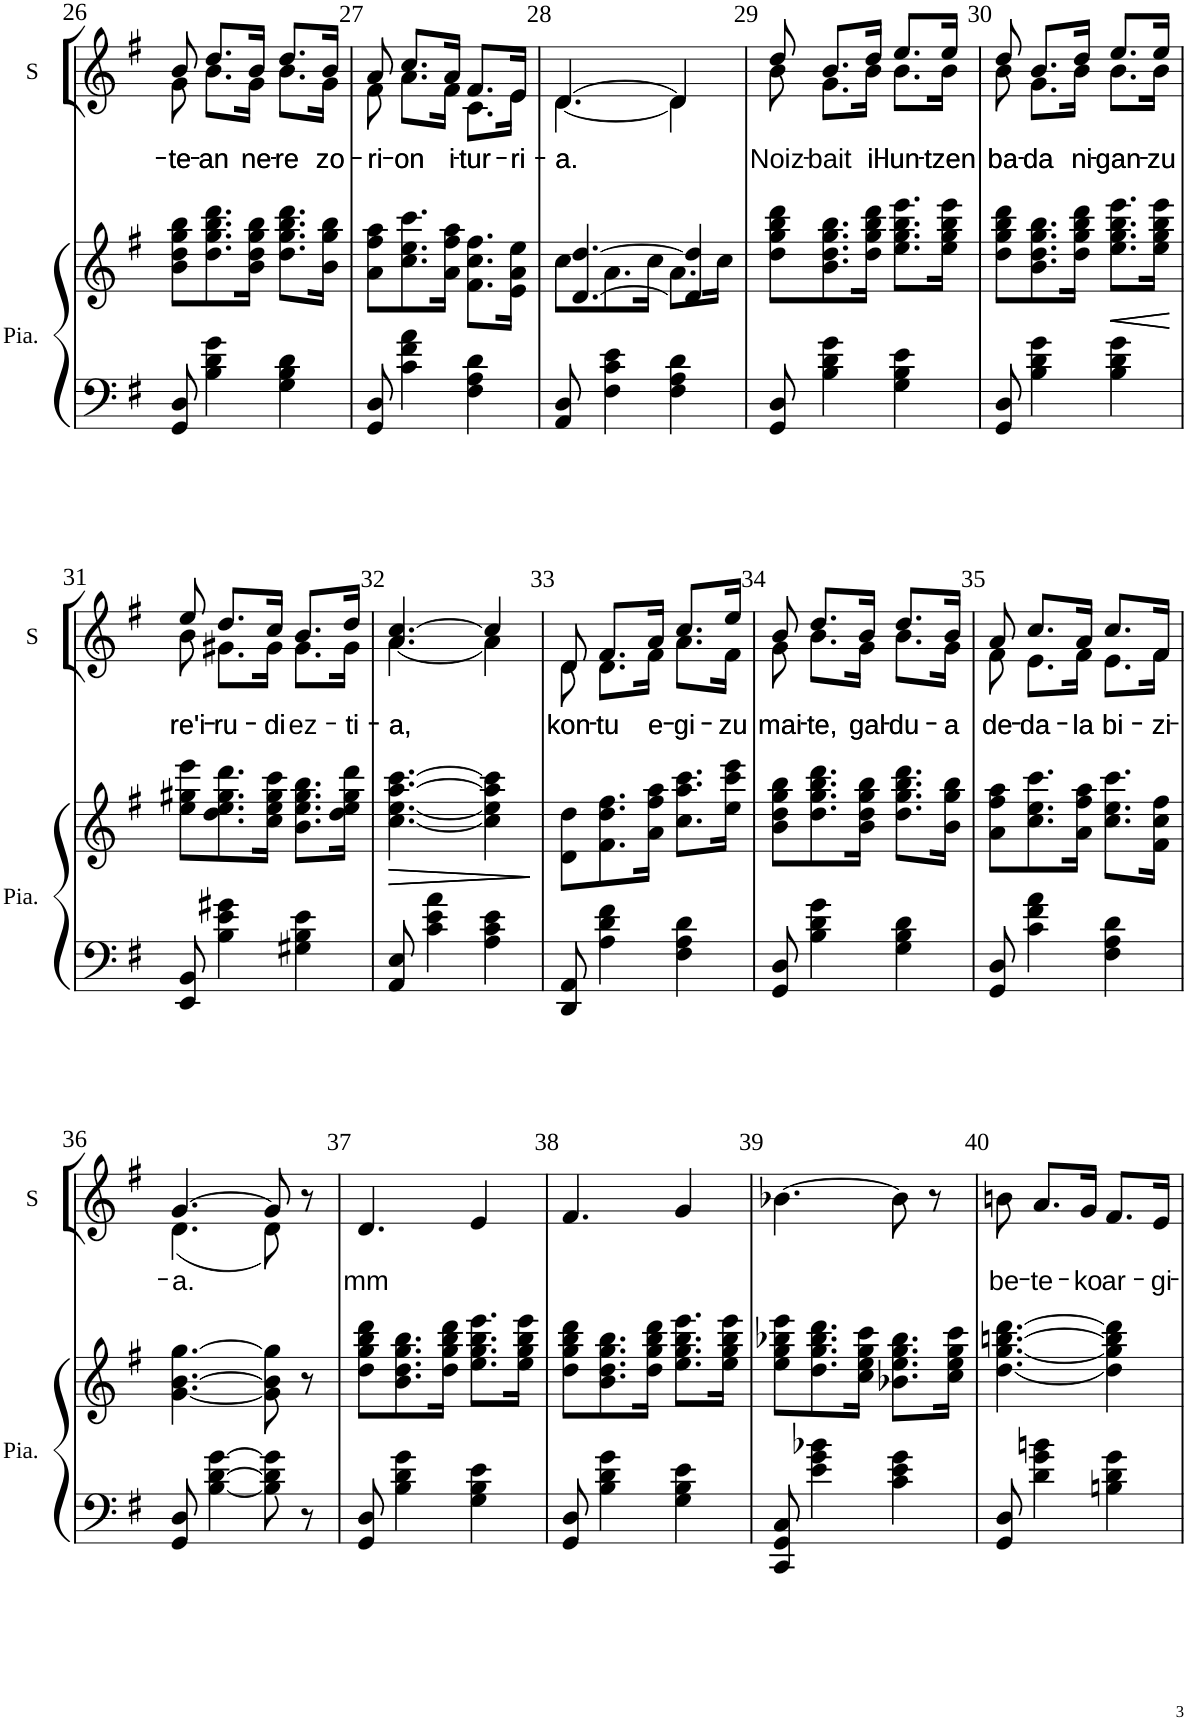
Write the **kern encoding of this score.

**kern	**kern	**dynam	**kern	**text
*part2	*part2	*part2	*part1	*part1
*staff3	*staff2	*staff2/3	*staff1	*staff1
*I"Piano	*	*	*I"Soprano	*
*I'Pia.	*	*	*I'S	*
!!LO:PB:g=z
*clefF4	*clefG2	*	*clefG2	*
*k[f#]	*k[f#]	*	*k[f#]	*
*M5/8	*M5/8	*	*M5/8	*
=26	=26	=26	=26	=26
!	!	!	!	!LO:LY:b
*	*	*	*^	*
!	!	!	!	!	!LO:LY:b
8GG/ 8D/	8b\ 8dd\ 8gg\ 8bb\L	.	8b/	8g\	-te-
!	!	!	!	!	!LO:LY:b
!	!	!	!	!	!LO:LY:b
4B\ 4d\ 4g\	8.dd\ 8.gg\ 8.bb\ 8.ddd\	.	8.dd/L	8.b\L	-an
!	!	!	!	!	!LO:LY:b
!	!	!	!	!	!LO:LY:b
.	16b\ 16dd\ 16gg\ 16bb\Jk	.	16b/Jk	16g\Jk	ne-
!	!	!	!	!	!LO:LY:b
!	!	!	!	!	!LO:LY:b
4G\ 4B\ 4d\	8.dd\ 8.gg\ 8.bb\ 8.ddd\L	.	8.dd/L	8.b\L	-re
!	!	!	!	!	!LO:LY:b
!	!	!	!	!	!LO:LY:b
.	16b\ 16gg\ 16bb\Jk	.	16b/Jk	16g\Jk	zo-
=27	=27	=27	=27	=27	=27
!	!	!	!	!	!LO:LY:b
!	!	!	!	!	!LO:LY:b
8GG/ 8D/	8a\ 8ff#\ 8aa\L	.	8a/	8f#\	-ri-
!	!	!	!	!	!LO:LY:b
!	!	!	!	!	!LO:LY:b
4c\ 4f#\ 4a\	8.cc\ 8.ee\ 8.ccc\	.	8.cc/L	8.a\L	-on
!	!	!	!	!	!LO:LY:b
!	!	!	!	!	!LO:LY:b
.	16a\ 16ff#\ 16aa\Jk	.	16a/Jk	16f#\Jk	i-
!	!	!	!	!	!LO:LY:b
!	!	!	!	!	!LO:LY:b
4F#\ 4A\ 4d\	8.f#\ 8.cc\ 8.ff#\L	.	8.f#/L	8.c\L	-tur-
!	!	!	!	!	!LO:LY:b
!	!	!	!	!	!LO:LY:b
.	16e\ 16a\ 16ee\Jk	.	16e/Jk	16e\Jk	-ri-
=28	=28	=28	=28	=28	=28
*	*^	*	*	*	*
!	!	!	!	!	!	!LO:LY:b
!	!	!	!	!	!	!LO:LY:b
8AA/ 8D/	[4.d/ [4.dd/	8cc\L	.	[4.d/	[4.d\	a.
4F#\ 4c\ 4e\	.	8.a\	.	.	.	.
.	.	16cc\Jk	.	.	.	.
4F#\ 4A\ 4d\	4d/] 4dd/]	8.a\L	.	4d/]	4d\]	.
.	.	16cc\Jk	.	.	.	.
=29	=29	=29	=29	=29	=29	=29
!	!	!	!	!	!	!LO:LY:b
*	*v	*v	*	*	*	*
8GG/ 8D/	8dd\ 8gg\ 8bb\ 8ddd\L	.	8dd/	8b\	Noiz-
!	!	!	!	!	!LO:LY:b
4B\ 4d\ 4g\	8.b\ 8.dd\ 8.gg\ 8.bb\	.	8.b/L	8.g\L	-bait
!	!	!	!	!	!LO:LY:b
!	!	!	!	!	!LO:LY:b
.	16dd\ 16gg\ 16bb\ 16ddd\Jk	.	16dd/Jk	16b\Jk	il-
!	!	!	!	!	!LO:LY:b
!	!	!	!	!	!LO:LY:b
4G\ 4B\ 4e\	8.ee\ 8.gg\ 8.bb\ 8.eee\L	.	8.ee/L	8.b\L	-lun-
!	!	!	!	!	!LO:LY:b
!	!	!	!	!	!LO:LY:b
.	16ee\ 16gg\ 16bb\ 16eee\Jk	.	16ee/Jk	16b\Jk	-tzen
=30	=30	=30	=30	=30	=30
!	!	!	!	!	!LO:LY:b
!	!	!	!	!	!LO:LY:b
8GG/ 8D/	8dd\ 8gg\ 8bb\ 8ddd\L	.	8dd/	8b\	ba-
!	!	!	!	!	!LO:LY:b
!	!	!	!	!	!LO:LY:b
4B\ 4d\ 4g\	8.b\ 8.dd\ 8.gg\ 8.bb\	.	8.b/L	8.g\L	-da
!	!	!	!	!	!LO:LY:b
!	!	!	!	!	!LO:LY:b
.	16dd\ 16gg\ 16bb\ 16ddd\Jk	.	16dd/Jk	16b\Jk	ni-
!	!	!LO:HP:b	!	!	!LO:LY:b
!	!	!	!	!	!LO:LY:b
4B\ 4d\ 4g\	8.ee\ 8.gg\ 8.bb\ 8.eee\L	<	8.ee/L	8.b\L	-gan-
!	!	!LO:HP:b	!	!	!LO:LY:b
!	!	!	!	!	!LO:LY:b
.	16ee\ 16gg\ 16bb\ 16eee\Jk	<	16ee/Jk	16b\Jk	-zu
*	*	*	*v	*v	*
.	.	[ [	.	.
!!LO:LB:g=z
=31	=31	=31	=31	=31
!	!	!	!	!LO:LY:b
*	*	*	*^	*
!	!	!	!	!	!LO:LY:b
8EE/ 8BB/	8ee\ 8gg#X\ 8eee\L	.	8ee/	8b\	-re'i-
!	!	!	!	!	!LO:LY:b
!	!	!	!	!	!LO:LY:b
4B\ 4e\ 4g#X\	8.dd\ 8.ee\ 8.gg#\ 8.ddd\	.	8.dd/L	8.g#X\L	-ru-
!	!	!	!	!	!LO:LY:b
!	!	!	!	!	!LO:LY:b
.	16cc\ 16ee\ 16gg#\ 16ccc\Jk	.	16cc/Jk	16g#\Jk	-di
!	!	!	!	!	!LO:LY:b
4G#X\ 4B\ 4e\	8.b\ 8.ee\ 8.gg#\ 8.bb\L	.	8.b/L	8.g#\L	ez-
!	!	!	!	!	!LO:LY:b
!	!	!	!	!	!LO:LY:b
.	16dd\ 16ee\ 16gg#\ 16ddd\Jk	.	16dd/Jk	16g#\Jk	-ti-
=32	=32	=32	=32	=32	=32
!	!	!LO:HP:b	!	!	!LO:LY:b
!	!	!	!	!	!LO:LY:b
8AA/ 8E/	[4.cc\ [4.ee\ [4.aa\ [4.ccc\	>	4.a/ [4.cc/	[4.a\	a,
4c\ 4e\ 4a\	.	.	.	.	.
!	!	!LO:HP:b	!	!	!
4A\ 4c\ 4e\	4cc\] 4ee\] 4aa\] 4ccc\]	>	4cc/]	4a\]	.
*	*	*	*v	*v	*
.	.	] ]	.	.
=33	=33	=33	=33	=33
!	!	!	!	!LO:LY:b
*	*	*	*^	*
!	!	!	!	!	!LO:LY:b
8DD/ 8AA/	8d\ 8dd\L	.	8d/	8d\	kon-
!	!	!	!	!	!LO:LY:b
!	!	!	!	!	!LO:LY:b
4A\ 4d\ 4f#\	8.f#\ 8.dd\ 8.ff#\	.	8.f#/L	8.d\L	-tu
!	!	!	!	!	!LO:LY:b
!	!	!	!	!	!LO:LY:b
.	16a\ 16ff#\ 16aa\Jk	.	16a/Jk	16f#\Jk	e-
!	!	!	!	!	!LO:LY:b
!	!	!	!	!	!LO:LY:b
4F#\ 4A\ 4d\	8.cc\ 8.aa\ 8.ccc\L	.	8.cc/L	8.a\L	-gi-
!	!	!	!	!	!LO:LY:b
!	!	!	!	!	!LO:LY:b
.	16ee\ 16ccc\ 16eee\Jk	.	16ee/Jk	16f#\Jk	-zu
=34	=34	=34	=34	=34	=34
!	!	!	!	!	!LO:LY:b
!	!	!	!	!	!LO:LY:b
8GG/ 8D/	8b\ 8dd\ 8gg\ 8bb\L	.	8b/	8g\	mai-
!	!	!	!	!	!LO:LY:b
!	!	!	!	!	!LO:LY:b
4B\ 4d\ 4g\	8.dd\ 8.gg\ 8.bb\ 8.ddd\	.	8.dd/L	8.b\L	-te,
!	!	!	!	!	!LO:LY:b
!	!	!	!	!	!LO:LY:b
.	16b\ 16dd\ 16gg\ 16bb\Jk	.	16b/Jk	16g\Jk	gal-
!	!	!	!	!	!LO:LY:b
!	!	!	!	!	!LO:LY:b
4G\ 4B\ 4d\	8.dd\ 8.gg\ 8.bb\ 8.ddd\L	.	8.dd/L	8.b\L	-du-
!	!	!	!	!	!LO:LY:b
!	!	!	!	!	!LO:LY:b
.	16b\ 16gg\ 16bb\Jk	.	16b/Jk	16g\Jk	-a
=35	=35	=35	=35	=35	=35
!	!	!	!	!	!LO:LY:b
!	!	!	!	!	!LO:LY:b
8GG/ 8D/	8a\ 8ff#\ 8aa\L	.	8a/	8f#\	-de-
!	!	!	!	!	!LO:LY:b
!	!	!	!	!	!LO:LY:b
4c\ 4f#\ 4a\	8.cc\ 8.ee\ 8.ccc\	.	8.cc/L	8.e\L	-da-
!	!	!	!	!	!LO:LY:b
!	!	!	!	!	!LO:LY:b
.	16a\ 16ff#\ 16aa\Jk	.	16a/Jk	16f#\Jk	-la
!	!	!	!	!	!LO:LY:b
!	!	!	!	!	!LO:LY:b
4F#\ 4A\ 4d\	8.cc\ 8.ee\ 8.ccc\L	.	8.cc/L	8.e\L	bi-
!	!	!	!	!	!LO:LY:b
!	!	!	!	!	!LO:LY:b
.	16f#\ 16cc\ 16ff#\Jk	.	16f#/Jk	16f#\Jk	-zi-
!!LO:LB:g=z	!!
=36	=36	=36	=36	=36	=36
!	!	!	!	!	!LO:LY:b
8GG/ 8D/	[4.g\ [4.b\ [4.gg\	.	[4.g/	(4.d\	a.
[4B\ [4d\ [4g\	.	.	.	.	.
8B\] 8d\] 8g\]	8g\] 8b\] 8gg\]	.	8g/]	8d\)	.
8r	8r	.	8r	8ryy	.
=37	=37	=37	=37	=37	=37
!	!	!	!	!	!LO:LY:b
*	*	*	*v	*v	*
8GG/ 8D/	8dd\ 8gg\ 8bb\ 8ddd\L	.	4.d/	mm
4B\ 4d\ 4g\	8.b\ 8.dd\ 8.gg\ 8.bb\	.	.	.
.	16dd\ 16gg\ 16bb\ 16ddd\Jk	.	.	.
4G\ 4B\ 4e\	8.ee\ 8.gg\ 8.bb\ 8.eee\L	.	4e/	.
.	16ee\ 16gg\ 16bb\ 16eee\Jk	.	.	.
=38	=38	=38	=38	=38
8GG/ 8D/	8dd\ 8gg\ 8bb\ 8ddd\L	.	4.f#/	.
4B\ 4d\ 4g\	8.b\ 8.dd\ 8.gg\ 8.bb\	.	.	.
.	16dd\ 16gg\ 16bb\ 16ddd\Jk	.	.	.
4G\ 4B\ 4e\	8.ee\ 8.gg\ 8.bb\ 8.eee\L	.	4g/	.
.	16ee\ 16gg\ 16bb\ 16eee\Jk	.	.	.
=39	=39	=39	=39	=39
8CC/ 8GG/ 8C/	8ee\ 8gg\ 8bb-X\ 8eee\L	.	[4.b-X\	.
4e\ 4g\ 4b-X\	8.dd\ 8.gg\ 8.bb-\ 8.ddd\	.	.	.
.	16cc\ 16ee\ 16gg\ 16ccc\Jk	.	.	.
4c\ 4e\ 4g\	8.b-X\ 8.ee\ 8.gg\ 8.bb-\L	.	8b-\]	.
.	.	.	8r	.
.	16cc\ 16ee\ 16gg\ 16ccc\Jk	.	.	.
=40	=40	=40	=40	=40
!	!	!	!	!LO:LY:b
8GG/ 8D/	[4.dd\ [4.gg\ [4.bbn\ [4.ddd\	.	8bn\	be-
!	!	!	!	!LO:LY:b
4d\ 4g\ 4bn\	.	.	8.a/L	-te-
!	!	!	!	!LO:LY:b
.	.	.	16g/Jk	-ko
!	!	!	!	!LO:LY:b
4Bn\ 4d\ 4g\	4dd\] 4gg\] 4bb\] 4ddd\]	.	8.f#/L	ar-
!	!	!	!	!LO:LY:b
.	.	.	16e/Jk	-gi-
=	=	=	=	=
*-	*-	*-	*-	*-
